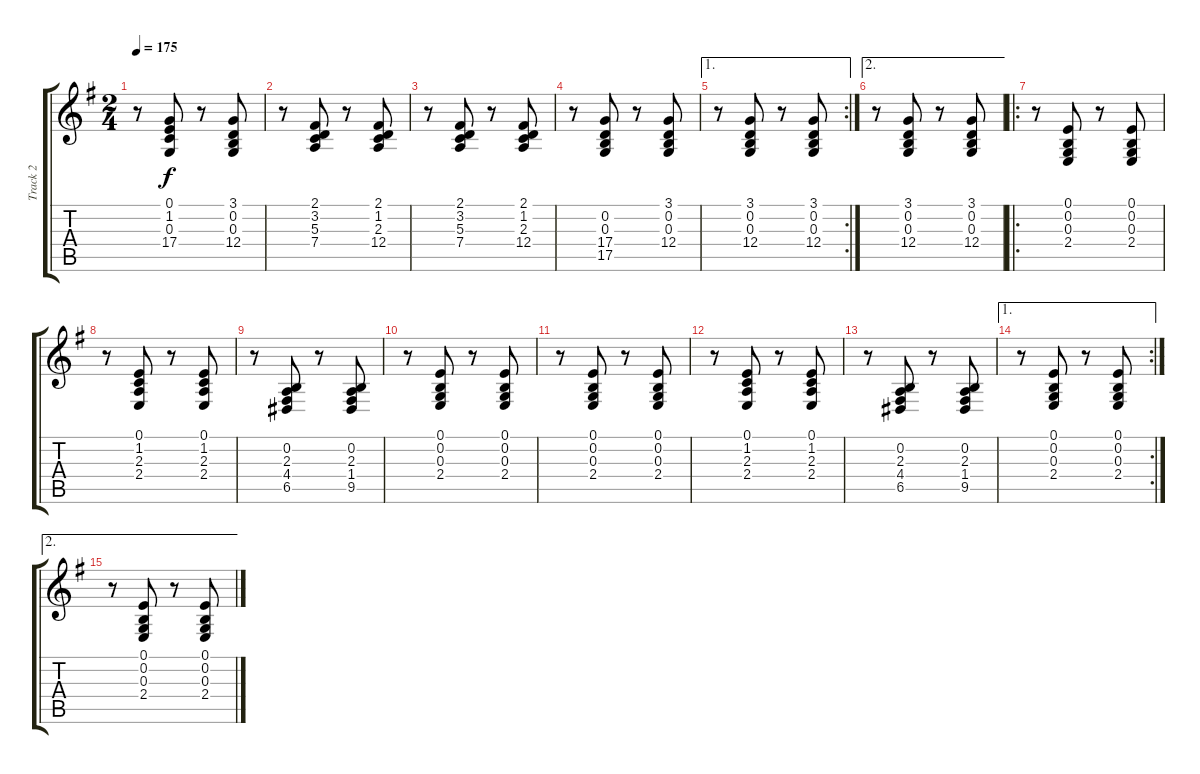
\track ("Track 2" "Track 2") {instrument accordion}
\staff {score tabs}
\tuning (E4 B3 G3 D3 A2 E2) {hide}
\ts (2 4)
\tempo 175
\clef g2
\ks g
r.8{dy f} (0.1 1.2 0.3 17.4).8 r.8 (3.1 0.2 0.3 12.4).8 |
r.8 (2.1 3.2 5.3 7.4).8 r.8 (2.1 1.2 2.3 12.4).8 |
r.8 (2.1 3.2 5.3 7.4).8 r.8 (2.1 1.2 2.3 12.4).8 |
r.8 (0.2 0.3 17.4 17.5).8 r.8 (3.1 0.2 0.3 12.4).8 |
\ae 1
\rc 2
r.8 (3.1 0.2 0.3 12.4).8 r.8 (3.1 0.2 0.3 12.4).8 |
\ae 2
r.8 (3.1 0.2 0.3 12.4).8 r.8 (3.1 0.2 0.3 12.4).8 |
\ro
r.8 (0.1 0.2 0.3 2.4).8 r.8 (0.1 0.2 0.3 2.4).8 |
r.8 (0.1 1.2 2.3 2.4).8 r.8 (0.1 1.2 2.3 2.4).8 |
r.8 (0.2 2.3 4.4 6.5).8 r.8 (0.2 2.3 1.4 9.5).8 |
r.8 (0.1 0.2 0.3 2.4).8 r.8 (0.1 0.2 0.3 2.4).8 |
r.8 (0.1 0.2 0.3 2.4).8 r.8 (0.1 0.2 0.3 2.4).8 |
r.8 (0.1 1.2 2.3 2.4).8 r.8 (0.1 1.2 2.3 2.4).8 |
r.8 (0.2 2.3 4.4 6.5).8 r.8 (0.2 2.3 1.4 9.5).8 |
\ae 1
\rc 2
r.8 (0.1 0.2 0.3 2.4).8 r.8 (0.1 0.2 0.3 2.4).8 |
\ae 2
r.8 (0.1 0.2 0.3 2.4).8 r.8 (0.1 0.2 0.3 2.4).8
